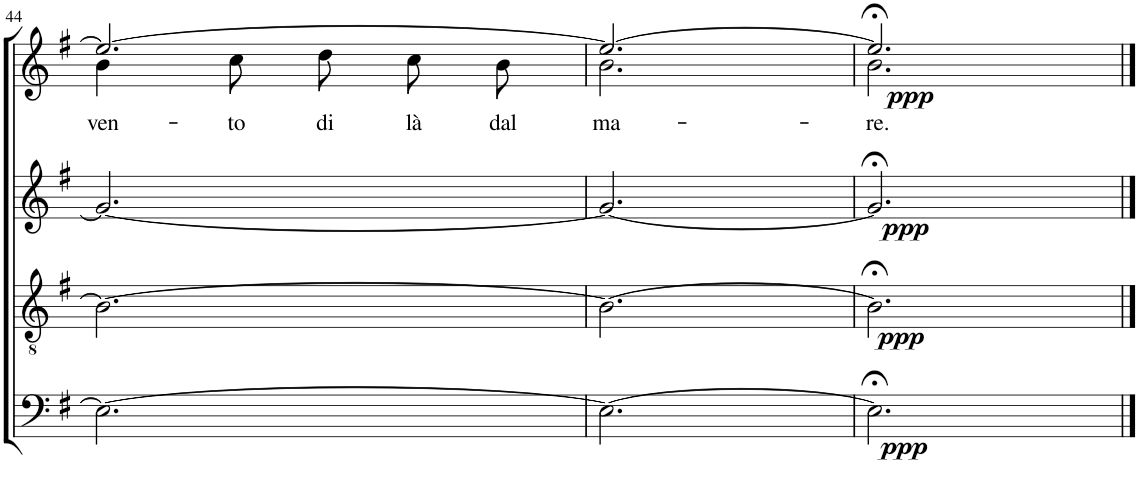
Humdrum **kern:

**kern	**dynam	**kern	**dynam	**kern	**dynam	**kern	**text	**dynam
*part4	*part4	*part3	*part3	*part2	*part2	*part1	*part1	*part1
*staff4	*staff4	*staff3	*staff3	*staff2	*staff2	*staff1	*staff1	*staff1
*I"Bassi	*	*I"Tenori	*	*I"Contralti	*	*I"Soprani	*	*
!!LO:PB:g=z
*clefF4	*	*clefGv2	*	*clefG2	*	*clefG2	*	*
*	*	*	*	*	*	*Trd1c2	*	*
*k[f#]	*	*k[f#]	*	*k[f#]	*	*k[f#]	*	*
*G:	*	*G:	*	*G:	*	*G:	*	*
*M3/4	*	*M3/4	*	*M3/4	*	*M3/4	*	*
=44	=44	=44	=44	=44	=44	=44	=44	=44
*	*	*	*	*	*	*^	*	*
!	!	!	!	!	!	!	!	!LO:LY:b	!
2.E\_	.	2.B\_	.	2.g/_	.	2.ee/_	4b\	ven-	.
!	!	!	!	!	!	!	!	!LO:LY:b	!
.	.	.	.	.	.	.	8cc\L	-to	.
!	!	!	!	!	!	!	!	!LO:LY:b	!
.	.	.	.	.	.	.	8dd\J	di	.
!	!	!	!	!	!	!	!	!LO:LY:b	!
.	.	.	.	.	.	.	8cc\L	là	.
!	!	!	!	!	!	!	!	!LO:LY:b	!
.	.	.	.	.	.	.	8b\J	dal	.
=45	=45	=45	=45	=45	=45	=45	=45	=45	=45
!	!LO:DY:b	!	!LO:DY:b	!	!LO:DY:b	!	!	!LO:LY:b	!LO:DY:b
2.E\_	ppp	2.B\_	ppp	2.g/_	ppp	2.ee/_	2.b\	ma-	ppp
=46	=46	=46	=46	=46	=46	=46	=46	=46	=46
!	!	!	!	!	!	!	!	!LO:LY:b	!
2.E;<\]	.	2.B;<\]	.	2.g;</]	.	2.ee;</]	2.b\	-re.	.
*	*	*	*	*	*	*v	*v	*	*
==	==	==	==	==	==	==	==	==
*-	*-	*-	*-	*-	*-	*-	*-	*-
